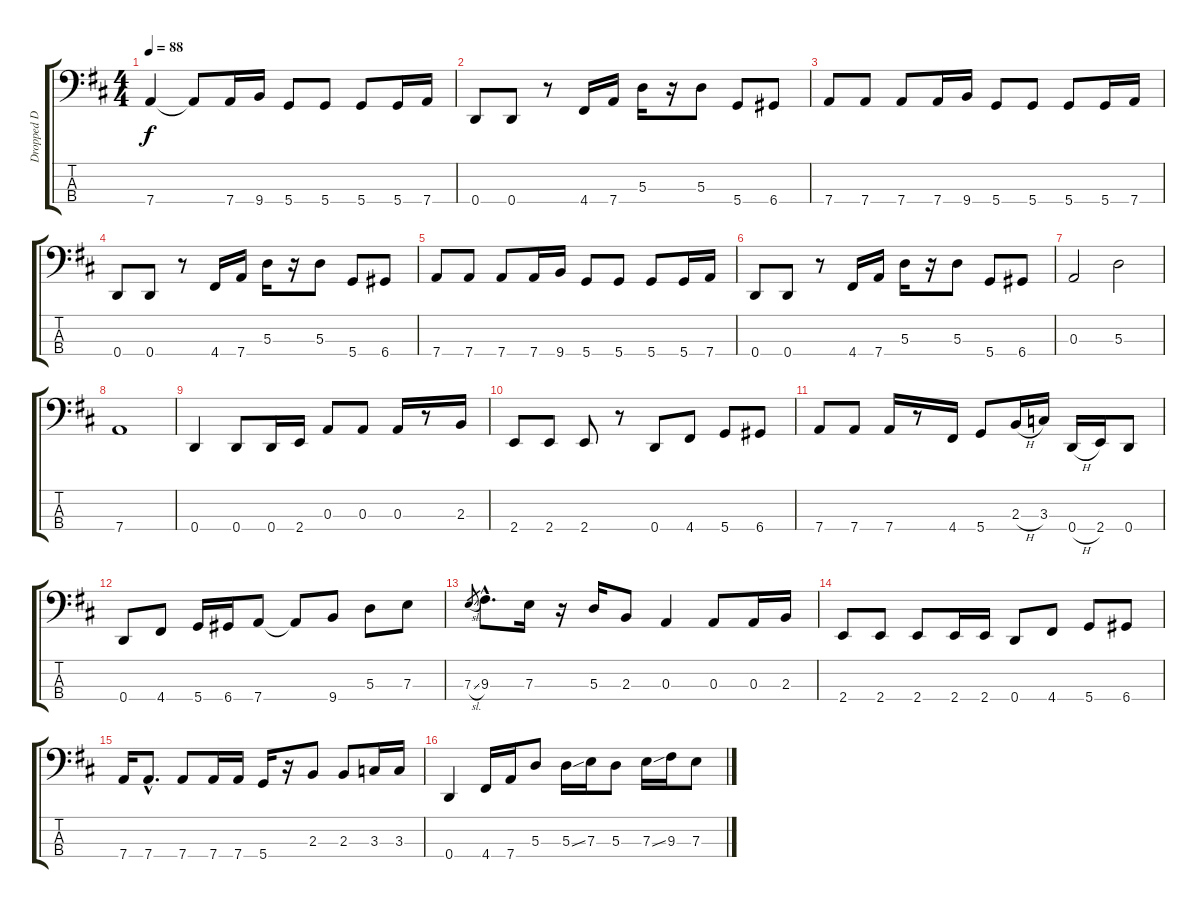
\track ("Dropped D bass" "Dropped D ") {instrument electricbasspick}
\staff {score tabs}
\tuning (G2 D2 A1 D1) {hide}
\ts (4 4)
\tempo 88
\clef f4
\ks d
7.4.4{dy f} 7.4{t}.8 7.4.16 9.4.16 5.4.8 5.4.8 5.4.8 5.4.16 7.4.16 |
0.4.8 0.4.8 r.8 4.4.16 7.4.16 5.3.16 r.16 5.3.8 5.4.8 6.4.8 |
7.4.8 7.4.8 7.4.8 7.4.16 9.4.16 5.4.8 5.4.8 5.4.8 5.4.16 7.4.16 |
0.4.8 0.4.8 r.8 4.4.16 7.4.16 5.3.16 r.16 5.3.8 5.4.8 6.4.8 |
7.4.8 7.4.8 7.4.8 7.4.16 9.4.16 5.4.8 5.4.8 5.4.8 5.4.16 7.4.16 |
0.4.8 0.4.8 r.8 4.4.16 7.4.16 5.3.16 r.16 5.3.8 5.4.8 6.4.8 |
0.3.2 5.3.2 |
7.4.1 |
0.4.4 0.4.8 0.4.16 2.4.16 0.3.8 0.3.8 0.3.16 r.8 2.3.16 |
2.4.8 2.4.8 2.4.8 r.8 0.4.8 4.4.8 5.4.8 6.4.8 |
7.4.8 7.4.8 7.4.16 r.8 4.4.16 5.4.8 2.3{h}.16 3.3.16 0.4{h}.16 2.4.16 0.4.8 |
0.4.8 4.4.8 5.4.16 6.4.16 7.4.8 7.4{t}.8 9.4.8 5.3.8 7.3.8 |
7.3{sl}.8{gr} 9.3{hac}.8{d} 7.3.16 r.16 5.3.16 2.3.8 0.3.4 0.3.8 0.3.16 2.3.16 |
2.4.8 2.4.8 2.4.8 2.4.16 2.4.16 0.4.8 4.4.8 5.4.8 6.4.8 |
7.4.16 7.4{hac}.8{d} 7.4.8 7.4.16 7.4.16 5.4.16 r.16 2.3.8 2.3.8 3.3.16 3.3.16 |
0.4.4 4.4.16 7.4.16 5.3.8 5.3{ss}.16 7.3.16 5.3.8 7.3{ss}.16 9.3.16 7.3.8
